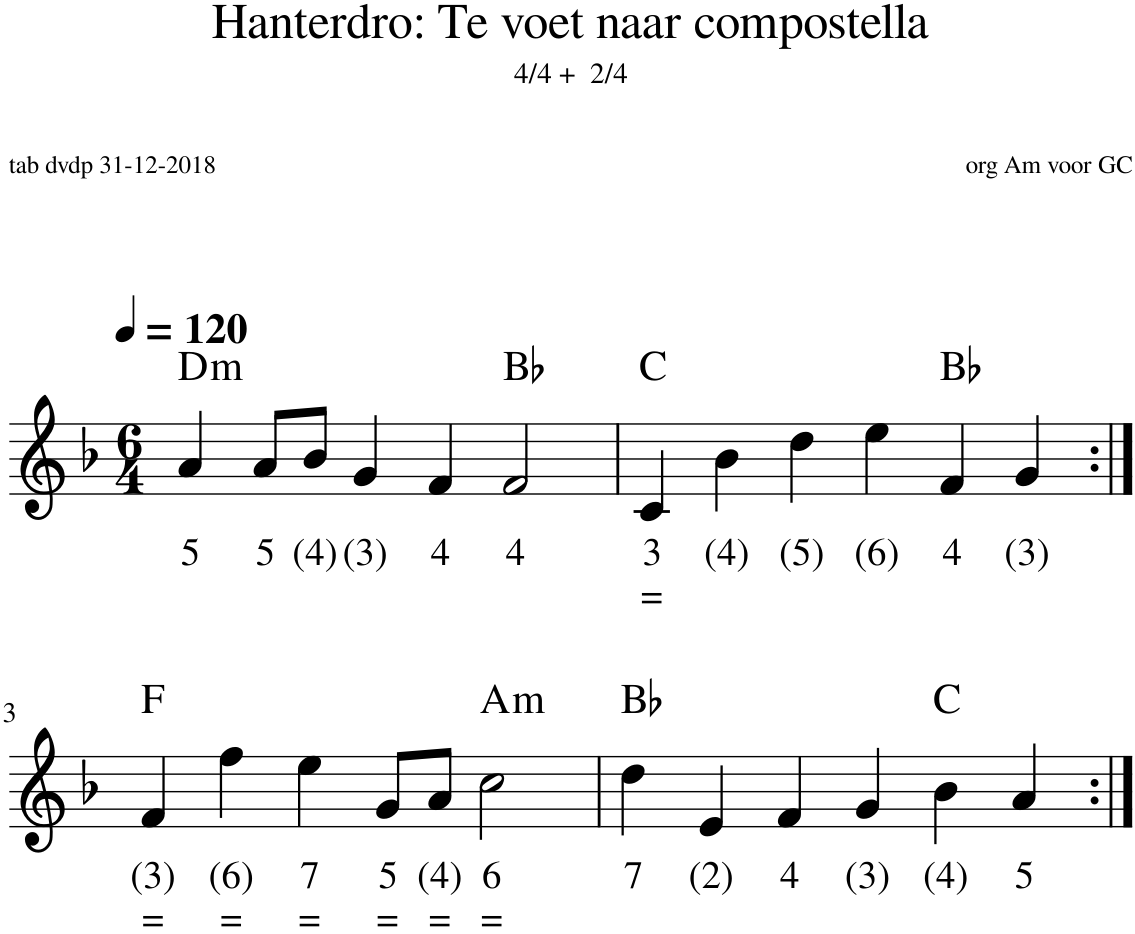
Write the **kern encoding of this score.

**kern	**text	**text	**harte
*part1	*part1	*part1	*part1
*staff1	*staff1	*staff1	*
*I"Stem	*	*	*
*I'Stm.	*	*	*
*clefG2	*	*	*
*k[b-]	*	*	*
*M6/4	*	*	*
*MM120	*	*	*
=1	=1	=1	=1
!	!LO:LY:b	!	!LO:H:kt=m
4a/	5	.	D:min
!	!LO:LY:b	!	!
8a/L	5	.	.
!	!LO:LY:b	!	!
8b-/J	(4)	.	.
!	!LO:LY:b	!	!
4g/	(3)	.	.
!	!LO:LY:b	!	!
4f/	4	.	.
!	!LO:LY:b	!	!
2f/	4	.	Bb:maj
=2	=2	=2	=2
!	!LO:LY:b	!LO:LY:b	!
4c/	3	=	C:maj
!	!LO:LY:b	!	!
4b-\	(4)	.	.
!	!LO:LY:b	!	!
4dd\	(5)	.	.
!	!LO:LY:b	!	!
4ee\	(6)	.	.
!	!LO:LY:b	!	!
4f/	4	.	Bb:maj
!	!LO:LY:b	!	!
4g/	(3)	.	.
!!LO:LB:g=z
=3:|!	=3:|!	=3:|!	=3:|!
!	!LO:LY:b	!LO:LY:b	!
4f/	(3)	=	F:maj
!	!LO:LY:b	!LO:LY:b	!
4ff\	(6)	=	.
!	!LO:LY:b	!LO:LY:b	!
4ee\	7	=	.
!	!LO:LY:b	!LO:LY:b	!
8g/L	5	=	.
!	!LO:LY:b	!LO:LY:b	!
8a/J	(4)	=	.
!	!LO:LY:b	!LO:LY:b	!LO:H:kt=m
2cc\	6	=	A:min
=4	=4	=4	=4
!	!LO:LY:b	!	!
4dd\	7	.	Bb:maj
!	!LO:LY:b	!	!
4e/	(2)	.	.
!	!LO:LY:b	!	!
4f/	4	.	.
!	!LO:LY:b	!	!
4g/	(3)	.	.
!	!LO:LY:b	!	!
4b-\	(4)	.	C:maj
!	!LO:LY:b	!	!
4a/	5	.	.
=:|!	=:|!	=:|!	=:|!
*-	*-	*-	*-
